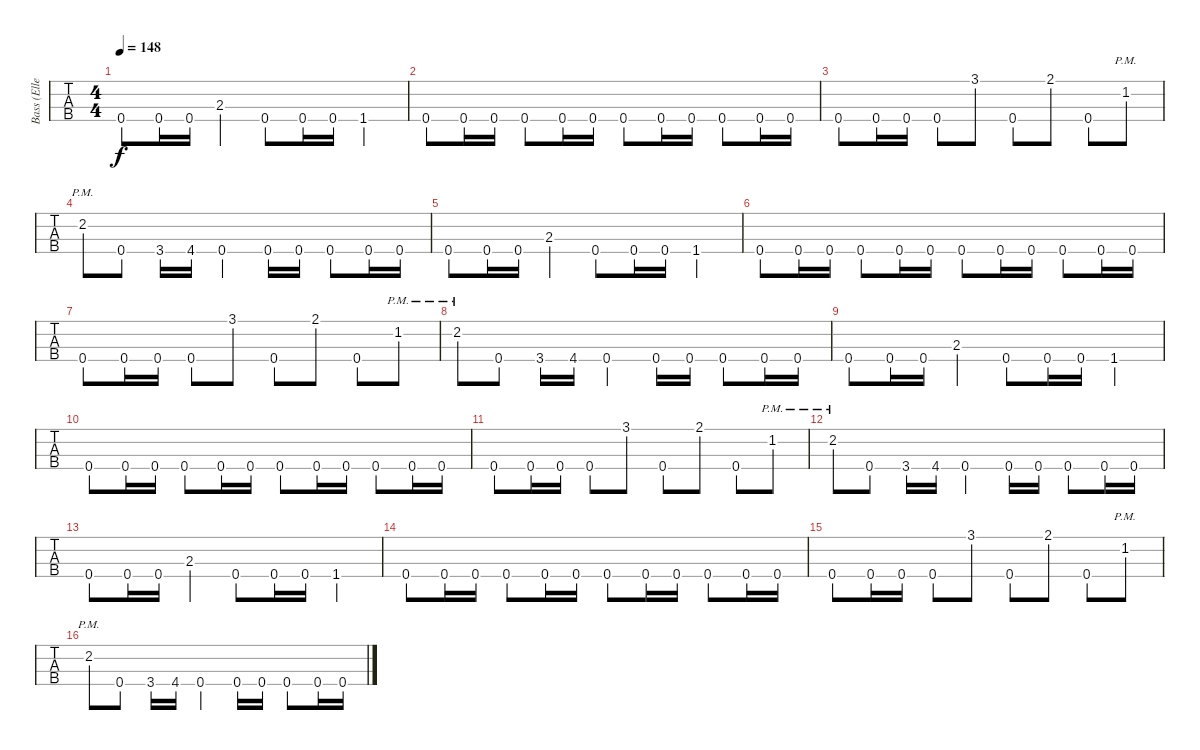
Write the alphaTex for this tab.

\track ("Bass (Ellefson)" "Bass (Elle") {instrument electricbasspick}
\staff {tabs}
\tuning (G2 D2 A1 E1) {hide}
\ts (4 4)
\tempo 148
\clef f4
\ks c
0.4.8{dy f} 0.4.16 0.4.16 2.3.4 0.4.8 0.4.16 0.4.16 1.4.4 |
0.4.8 0.4.16 0.4.16 0.4.8 0.4.16 0.4.16 0.4.8 0.4.16 0.4.16 0.4.8 0.4.16 0.4.16 |
0.4.8 0.4.16 0.4.16 0.4.8 3.1.8 0.4.8 2.1.8 0.4.8 1.2{pm}.8 |
2.2{pm}.8 0.4.8 3.4.16 4.4.16 0.4.4 0.4.16 0.4.16 0.4.8 0.4.16 0.4.16 |
0.4.8 0.4.16 0.4.16 2.3.4 0.4.8 0.4.16 0.4.16 1.4.4 |
0.4.8 0.4.16 0.4.16 0.4.8 0.4.16 0.4.16 0.4.8 0.4.16 0.4.16 0.4.8 0.4.16 0.4.16 |
0.4.8 0.4.16 0.4.16 0.4.8 3.1.8 0.4.8 2.1.8 0.4.8 1.2{pm}.8 |
2.2{pm}.8 0.4.8 3.4.16 4.4.16 0.4.4 0.4.16 0.4.16 0.4.8 0.4.16 0.4.16 |
0.4.8 0.4.16 0.4.16 2.3.4 0.4.8 0.4.16 0.4.16 1.4.4 |
0.4.8 0.4.16 0.4.16 0.4.8 0.4.16 0.4.16 0.4.8 0.4.16 0.4.16 0.4.8 0.4.16 0.4.16 |
0.4.8 0.4.16 0.4.16 0.4.8 3.1.8 0.4.8 2.1.8 0.4.8 1.2{pm}.8 |
2.2{pm}.8 0.4.8 3.4.16 4.4.16 0.4.4 0.4.16 0.4.16 0.4.8 0.4.16 0.4.16 |
0.4.8 0.4.16 0.4.16 2.3.4 0.4.8 0.4.16 0.4.16 1.4.4 |
0.4.8 0.4.16 0.4.16 0.4.8 0.4.16 0.4.16 0.4.8 0.4.16 0.4.16 0.4.8 0.4.16 0.4.16 |
0.4.8 0.4.16 0.4.16 0.4.8 3.1.8 0.4.8 2.1.8 0.4.8 1.2{pm}.8 |
2.2{pm}.8 0.4.8 3.4.16 4.4.16 0.4.4 0.4.16 0.4.16 0.4.8 0.4.16 0.4.16
